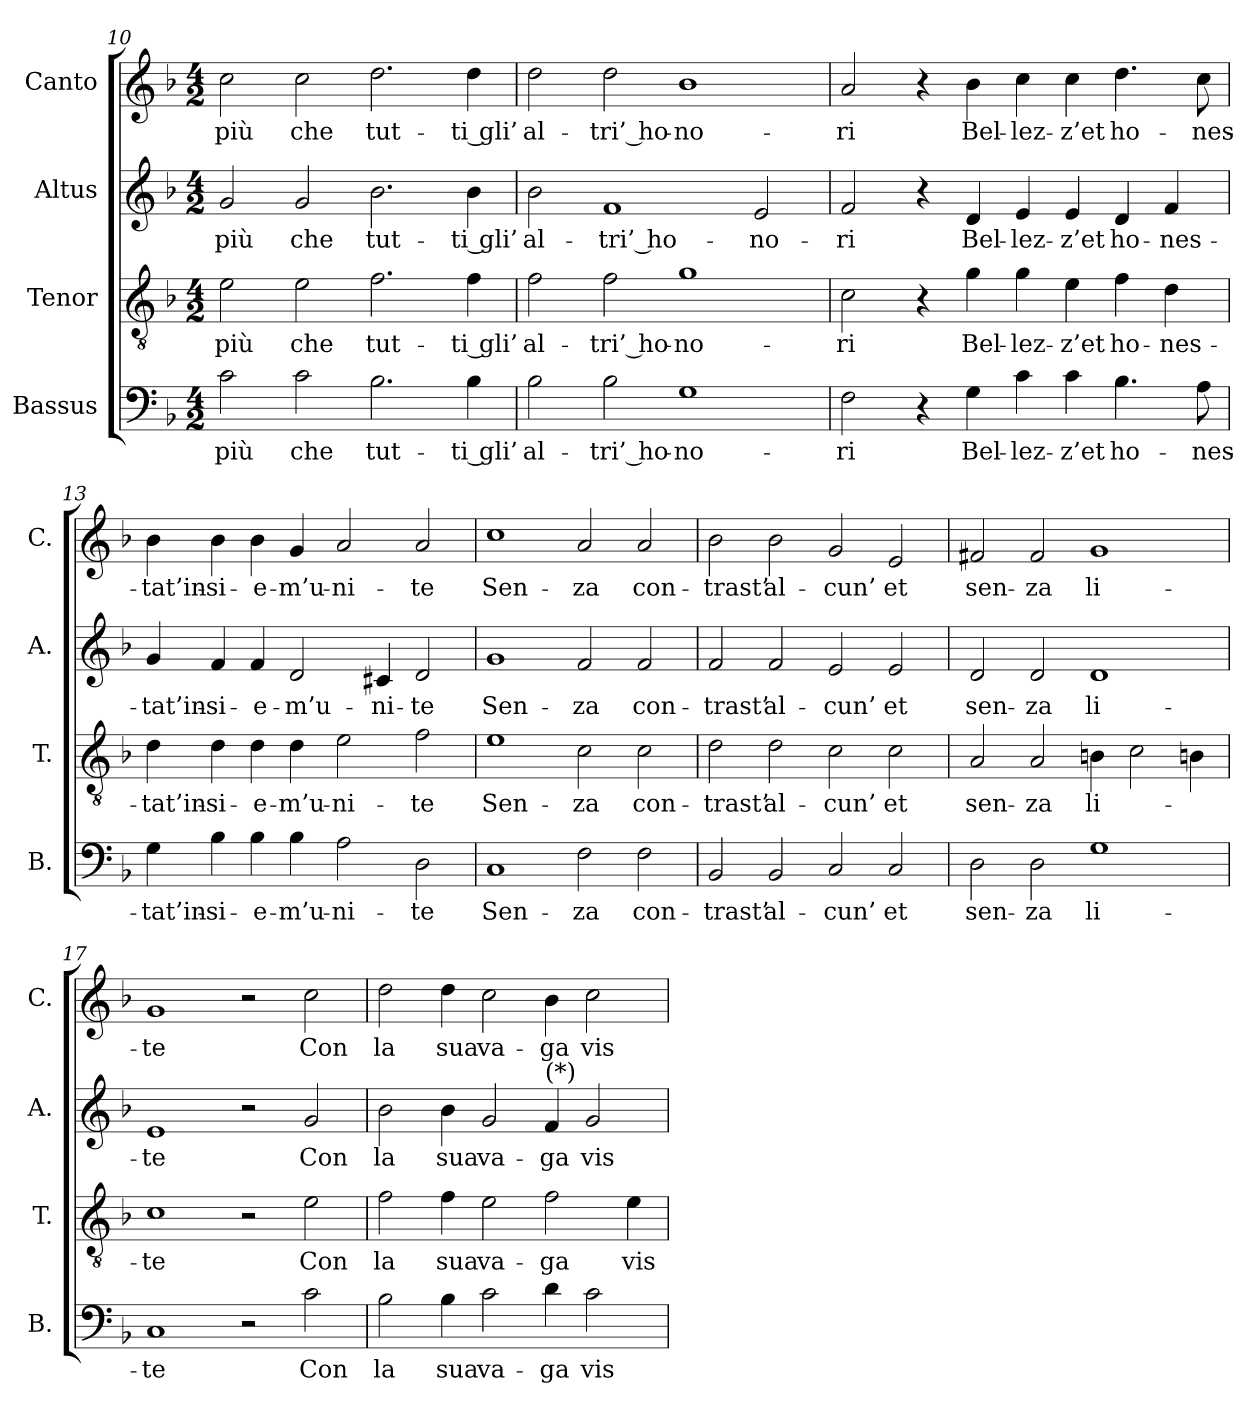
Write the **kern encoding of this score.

**kern	**text	**kern	**text	**kern	**text	**kern	**text
*part4	*part4	*part3	*part3	*part2	*part2	*part1	*part1
*staff4	*staff4	*staff3	*staff3	*staff2	*staff2	*staff1	*staff1
*I"Bassus	*	*I"Tenor	*	*I"Altus	*	*I"Canto	*
*I'B.	*	*I'T.	*	*I'A.	*	*I'C.	*
*clefF4	*	*clefGv2	*	*clefG2	*	*clefG2	*
*	*	*ITrd7c12	*	*	*	*	*
*k[b-]	*	*k[b-]	*	*k[b-]	*	*k[b-]	*
*F:	*	*F:	*	*F:	*	*F:	*
*M4/2	*	*M4/2	*	*M4/2	*	*M4/2	*
=10	=10	=10	=10	=10	=10	=10	=10
2c\	più	2E\	più	2g/	più	2cc\	più
2c\	che	2E\	che	2g/	che	2cc\	che
2.B-\	tut-	2.F\	tut-	2.b-\	tut-	2.dd\	tut-
4B-\	-ti gli’	4F\	-ti gli’	4b-\	-ti gli’	4dd\	-ti gli’
=11	=11	=11	=11	=11	=11	=11	=11
2B-\	al-	2F\	al-	2b-\	al-	2dd\	al-
2B-\	-tri’ ho-	2F\	-tri’ ho-	1f/	-tri’ ho-	2dd\	-tri’ ho-
1G\	-no-	1G\	-no-	.	.	1b-\	-no-
.	.	.	.	2e/	-no-	.	.
=12	=12	=12	=12	=12	=12	=12	=12
2F\	-ri	2C\	-ri	2f/	-ri	2a/	-ri
4r	.	4r	.	4r	.	4r	.
4G\	Bel-	4G\	Bel-	4d/	Bel-	4b-\	Bel-
4c\	-lez-	4G\	-lez-	4e/	-lez-	4cc\	-lez-
4c\	-z’et	4E\	-z’et	4e/	-z’et	4cc\	-z’et
4.B-\	ho-	4F\	ho-	4d/	ho-	4.dd\	ho-
.	.	4D\	-nes-	4f/	-nes-	.	.
8A\	-nes-	.	.	.	.	8cc\	-nes-
!!LO:PB:g=z
=13	=13	=13	=13	=13	=13	=13	=13
4G\	-tat’in-	4D\	-tat’in-	4g/	-tat’in-	4b-\	-tat’in-
4B-\	-si-	4D\	-si-	4f/	-si-	4b-\	-si-
4B-\	-e-	4D\	-e-	4f/	-e-	4b-\	-e-
4B-\	-m’u-	4D\	-m’u-	2d/	-m’u-	4g/	-m’u-
2A\	-ni-	2E\	-ni-	.	.	2a/	-ni-
.	.	.	.	4c#X/	-ni-	.	.
2D\	-te	2F\	-te	2d/	-te	2a/	-te
=14	=14	=14	=14	=14	=14	=14	=14
1C/	Sen-	1E\	Sen-	1g/	Sen-	1cc\	Sen-
2F\	-za	2C\	-za	2f/	-za	2a/	-za
2F\	con-	2C\	con-	2f/	con-	2a/	con-
=15	=15	=15	=15	=15	=15	=15	=15
2BB-/	-trast’	2D\	-trast’	2f/	-trast’	2b-\	-trast’
2BB-/	al-	2D\	al-	2f/	al-	2b-\	al-
2C/	-cun’	2C\	-cun’	2e/	-cun’	2g/	-cun’
2C/	et	2C\	et	2e/	et	2e/	et
=16	=16	=16	=16	=16	=16	=16	=16
2D\	sen-	2AA/	sen-	2d/	sen-	2f#X/	sen-
2D\	-za	2AA/	-za	2d/	-za	2f#/	-za
1G\	li-	4BBn\	li-	1d/	li-	1g/	li-
.	.	2C\	.	.	.	.	.
.	.	4BBn\	.	.	.	.	.
!!LO:LB:g=z
=17	=17	=17	=17	=17	=17	=17	=17
1C/	-te	1C\	-te	1e/	-te	1g/	-te
2r	.	2r	.	2r	.	2r	.
2c\	Con	2E\	Con	2g/	Con	2cc\	Con
=18	=18	=18	=18	=18	=18	=18	=18
2B-\	la	2F\	la	2b-\	la	2dd\	la
4B-\	sua	4F\	sua	4b-\	sua	4dd\	sua
2c\	va-	2E\	va-	2g/	va-	2cc\	va-
!	!	!	!	!LO:TX:t=(*)	!	!	!
4d\	-ga	2F\	-ga	4f/	-ga	4b-\	-ga
2c\	vis-	.	.	2g/	vis-	2cc\	vis-
.	.	4E\	vis-	.	.	.	.
=	=	=	=	=	=	=	=
*-	*-	*-	*-	*-	*-	*-	*-
